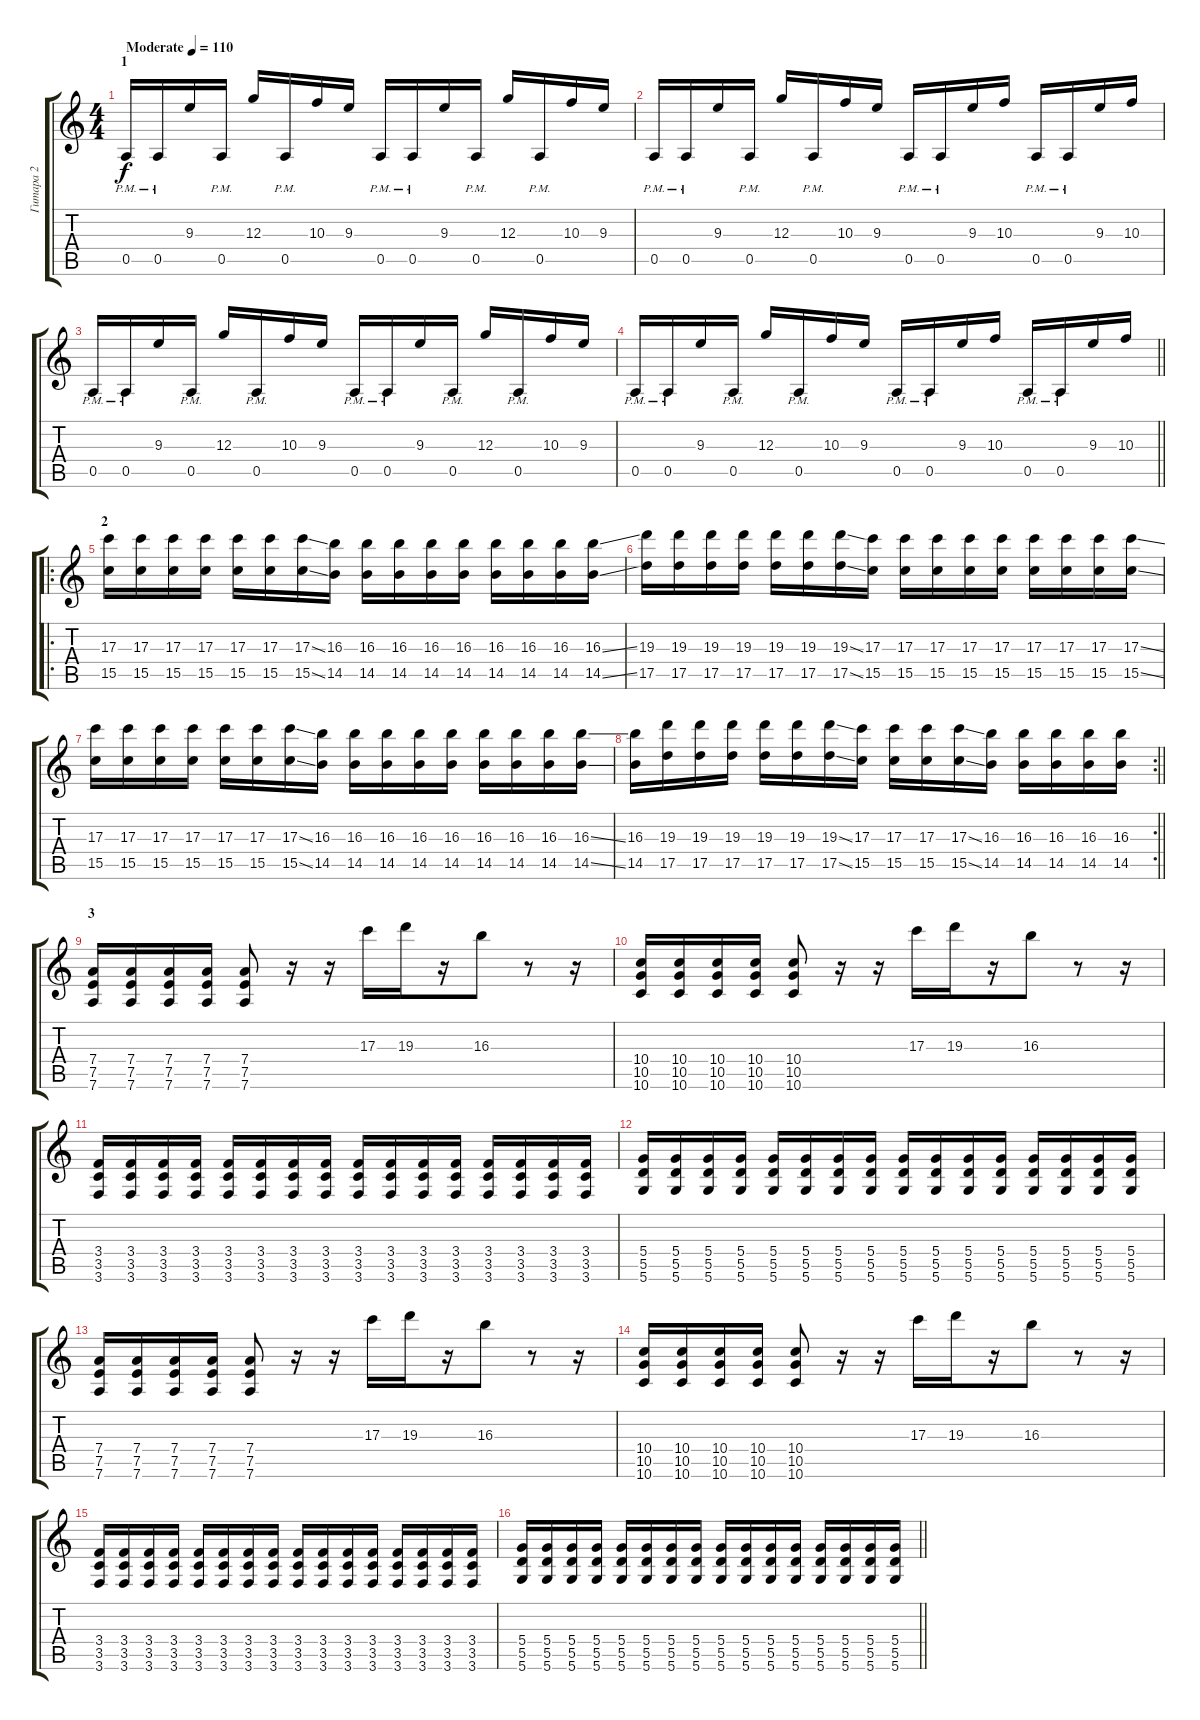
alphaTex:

\track ("Гитара 2" "Гитара 2") {instrument distortionguitar}
\staff {score tabs}
\tuning (E4 B3 G3 D3 A2 D2) {hide}
\ts (4 4)
\section ("" "1")
\tempo (110 "Moderate")
\clef g2
\ks c
0.5{pm}.16{dy f instrument distortionguitar} 0.5{pm}.16 9.3.16 0.5{pm}.16 12.3.16 0.5{pm}.16 10.3.16 9.3.16 0.5{pm}.16 0.5{pm}.16 9.3.16 0.5{pm}.16 12.3.16 0.5{pm}.16 10.3.16 9.3.16 |
0.5{pm}.16 0.5{pm}.16 9.3.16 0.5{pm}.16 12.3.16 0.5{pm}.16 10.3.16 9.3.16 0.5{pm}.16 0.5{pm}.16 9.3.16 10.3.16 0.5{pm}.16 0.5{pm}.16 9.3.16 10.3.16 |
0.5{pm}.16 0.5{pm}.16 9.3.16 0.5{pm}.16 12.3.16 0.5{pm}.16 10.3.16 9.3.16 0.5{pm}.16 0.5{pm}.16 9.3.16 0.5{pm}.16 12.3.16 0.5{pm}.16 10.3.16 9.3.16 |
\barLineRight lightlight
0.5{pm}.16 0.5{pm}.16 9.3.16 0.5{pm}.16 12.3.16 0.5{pm}.16 10.3.16 9.3.16 0.5{pm}.16 0.5{pm}.16 9.3.16 10.3.16 0.5{pm}.16 0.5{pm}.16 9.3.16 10.3.16 |
\ro
\section ("" "2")
(17.3 15.5).16 (17.3 15.5).16 (17.3 15.5).16 (17.3 15.5).16 (17.3 15.5).16 (17.3 15.5).16 (17.3{ss} 15.5{ss}).16 (16.3 14.5).16 (16.3 14.5).16 (16.3 14.5).16 (16.3 14.5).16 (16.3 14.5).16 (16.3 14.5).16 (16.3 14.5).16 (16.3 14.5).16 (16.3{ss} 14.5{ss}).16 |
(19.3 17.5).16 (19.3 17.5).16 (19.3 17.5).16 (19.3 17.5).16 (19.3 17.5).16 (19.3 17.5).16 (19.3{ss} 17.5{ss}).16 (17.3 15.5).16 (17.3 15.5).16 (17.3 15.5).16 (17.3 15.5).16 (17.3 15.5).16 (17.3 15.5).16 (17.3 15.5).16 (17.3 15.5).16 (17.3{ss} 15.5{ss}).16 |
(17.3 15.5).16 (17.3 15.5).16 (17.3 15.5).16 (17.3 15.5).16 (17.3 15.5).16 (17.3 15.5).16 (17.3{ss} 15.5{ss}).16 (16.3 14.5).16 (16.3 14.5).16 (16.3 14.5).16 (16.3 14.5).16 (16.3 14.5).16 (16.3 14.5).16 (16.3 14.5).16 (16.3 14.5).16 (16.3{ss} 14.5{ss}).16 |
\rc 2
\barLineRight lightlight
(16.3 14.5).16 (19.3 17.5).16 (19.3 17.5).16 (19.3 17.5).16 (19.3 17.5).16 (19.3 17.5).16 (19.3{ss} 17.5{ss}).16 (17.3 15.5).16 (17.3 15.5).16 (17.3 15.5).16 (17.3{ss} 15.5{ss}).16 (16.3 14.5).16 (16.3 14.5).16 (16.3 14.5).16 (16.3 14.5).16 (16.3 14.5).16 |
\section ("" "3")
(7.4 7.5 7.6).16 (7.4 7.5 7.6).16 (7.4 7.5 7.6).16 (7.4 7.5 7.6).16 (7.4 7.5 7.6).8 r.16 r.16 17.3.16 19.3.16 r.16 16.3.8 r.8 r.16 |
(10.4 10.5 10.6).16 (10.4 10.5 10.6).16 (10.4 10.5 10.6).16 (10.4 10.5 10.6).16 (10.4 10.5 10.6).8 r.16 r.16 17.3.16 19.3.16 r.16 16.3.8 r.8 r.16 |
(3.4 3.5 3.6).16 (3.4 3.5 3.6).16 (3.4 3.5 3.6).16 (3.4 3.5 3.6).16 (3.4 3.5 3.6).16 (3.4 3.5 3.6).16 (3.4 3.5 3.6).16 (3.4 3.5 3.6).16 (3.4 3.5 3.6).16 (3.4 3.5 3.6).16 (3.4 3.5 3.6).16 (3.4 3.5 3.6).16 (3.4 3.5 3.6).16 (3.4 3.5 3.6).16 (3.4 3.5 3.6).16 (3.4 3.5 3.6).16 |
(5.4 5.5 5.6).16 (5.4 5.5 5.6).16 (5.4 5.5 5.6).16 (5.4 5.5 5.6).16 (5.4 5.5 5.6).16 (5.4 5.5 5.6).16 (5.4 5.5 5.6).16 (5.4 5.5 5.6).16 (5.4 5.5 5.6).16 (5.4 5.5 5.6).16 (5.4 5.5 5.6).16 (5.4 5.5 5.6).16 (5.4 5.5 5.6).16 (5.4 5.5 5.6).16 (5.4 5.5 5.6).16 (5.4 5.5 5.6).16 |
(7.4 7.5 7.6).16 (7.4 7.5 7.6).16 (7.4 7.5 7.6).16 (7.4 7.5 7.6).16 (7.4 7.5 7.6).8 r.16 r.16 17.3.16 19.3.16 r.16 16.3.8 r.8 r.16 |
(10.4 10.5 10.6).16 (10.4 10.5 10.6).16 (10.4 10.5 10.6).16 (10.4 10.5 10.6).16 (10.4 10.5 10.6).8 r.16 r.16 17.3.16 19.3.16 r.16 16.3.8 r.8 r.16 |
(3.4 3.5 3.6).16 (3.4 3.5 3.6).16 (3.4 3.5 3.6).16 (3.4 3.5 3.6).16 (3.4 3.5 3.6).16 (3.4 3.5 3.6).16 (3.4 3.5 3.6).16 (3.4 3.5 3.6).16 (3.4 3.5 3.6).16 (3.4 3.5 3.6).16 (3.4 3.5 3.6).16 (3.4 3.5 3.6).16 (3.4 3.5 3.6).16 (3.4 3.5 3.6).16 (3.4 3.5 3.6).16 (3.4 3.5 3.6).16 |
\barLineRight lightlight
(5.4 5.5 5.6).16 (5.4 5.5 5.6).16 (5.4 5.5 5.6).16 (5.4 5.5 5.6).16 (5.4 5.5 5.6).16 (5.4 5.5 5.6).16 (5.4 5.5 5.6).16 (5.4 5.5 5.6).16 (5.4 5.5 5.6).16 (5.4 5.5 5.6).16 (5.4 5.5 5.6).16 (5.4 5.5 5.6).16 (5.4 5.5 5.6).16 (5.4 5.5 5.6).16 (5.4 5.5 5.6).16 (5.4 5.5 5.6).16
